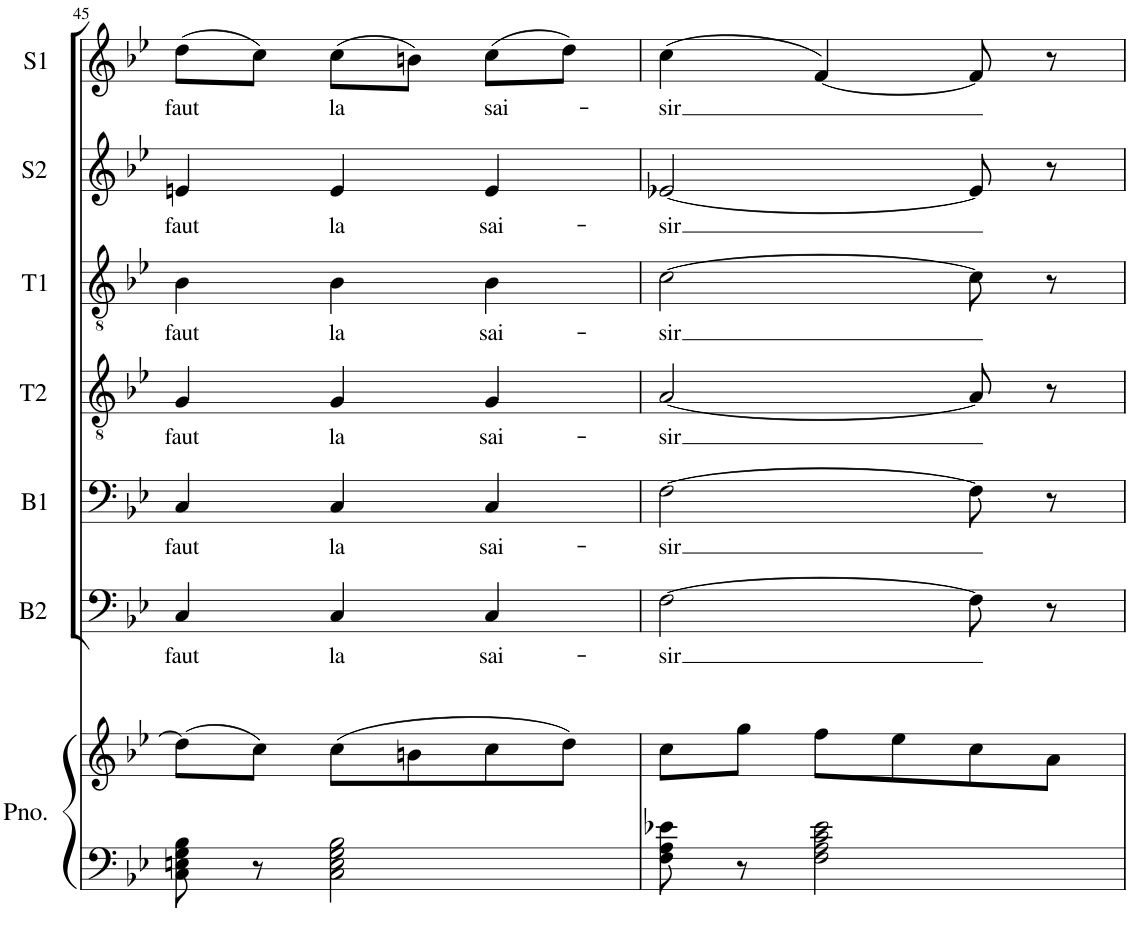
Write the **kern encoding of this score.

**kern	**kern	**kern	**text	**kern	**text	**kern	**text	**kern	**text	**kern	**text	**kern	**text
*part7	*part7	*part6	*part6	*part5	*part5	*part4	*part4	*part3	*part3	*part2	*part2	*part1	*part1
*staff8	*staff7	*staff6	*staff6	*staff5	*staff5	*staff4	*staff4	*staff3	*staff3	*staff2	*staff2	*staff1	*staff1
*I"Piano	*	*I"Basse 2	*	*I"Basse 1	*	*I"Tenor 2	*	*I"Tenor 1	*	*I"Soprano 2	*	*I"Soprano 1	*
*I'Pno.	*	*I'B2	*	*I'B1	*	*I'T2	*	*I'T1	*	*I'S2	*	*I'S1	*
!!LO:PB:g=z
*clefF4	*clefG2	*clefF4	*	*clefF4	*	*clefGv2	*	*clefGv2	*	*clefG2	*	*clefG2	*
*k[b-e-]	*k[b-e-]	*k[b-e-]	*	*k[b-e-]	*	*k[b-e-]	*	*k[b-e-]	*	*k[b-e-]	*	*k[b-e-]	*
*M3/4	*M3/4	*M3/4	*	*M3/4	*	*M3/4	*	*M3/4	*	*M3/4	*	*M3/4	*
=45	=45	=45	=45	=45	=45	=45	=45	=45	=45	=45	=45	=45	=45
!	!	!	!LO:LY:b	!	!LO:LY:b	!	!LO:LY:b	!	!LO:LY:b	!	!LO:LY:b	!	!LO:LY:b
8C\ 8En\ 8G\ 8B-\	(8dd\L]	4C/	faut	4C/	faut	4G/	faut	4B-\	faut	4en/	faut	(8dd\L	faut
8r	8cc\J)	.	.	.	.	.	.	.	.	.	.	8cc\J)	.
!	!	!	!LO:LY:b	!	!LO:LY:b	!	!LO:LY:b	!	!LO:LY:b	!	!LO:LY:b	!	!LO:LY:b
2C\ 2E\ 2G\ 2B-\	(8cc\L	4C/	la	4C/	la	4G/	la	4B-\	la	4e/	la	(8cc\L	la
.	8bn\	.	.	.	.	.	.	.	.	.	.	8bn\J)	.
!	!	!	!LO:LY:b	!	!LO:LY:b	!	!LO:LY:b	!	!LO:LY:b	!	!LO:LY:b	!	!LO:LY:b
.	8cc\	4C/	sai-	4C/	sai-	4G/	sai-	4B-\	sai-	4e/	sai-	(8cc\L	sai-
.	8dd\J)	.	.	.	.	.	.	.	.	.	.	8dd\J)	.
=46	=46	=46	=46	=46	=46	=46	=46	=46	=46	=46	=46	=46	=46
!	!	!	!LO:LY:b	!	!LO:LY:b	!	!LO:LY:b	!	!LO:LY:b	!	!LO:LY:b	!	!LO:LY:b
8F\ 8A\ 8e-X\	8cc\L	[2F\	-sir	[2F\	-sir	[2A/	-sir	[2c\	-sir	[2e-X/	-sir	(4cc\	-sir
8r	8gg\J	.	.	.	.	.	.	.	.	.	.	.	.
2F\ 2A\ 2c\ 2e-\	8ff\L	.	.	.	.	.	.	.	.	.	.	[4f/)	.
.	8ee-\	.	.	.	.	.	.	.	.	.	.	.	.
.	8cc\	8F\]	.	8F\]	.	8A/]	.	8c\]	.	8e-/]	.	8f/]	.
.	8a\J	8r	.	8r	.	8r	.	8r	.	8r	.	8r	.
=	=	=	=	=	=	=	=	=	=	=	=	=	=
*-	*-	*-	*-	*-	*-	*-	*-	*-	*-	*-	*-	*-	*-
